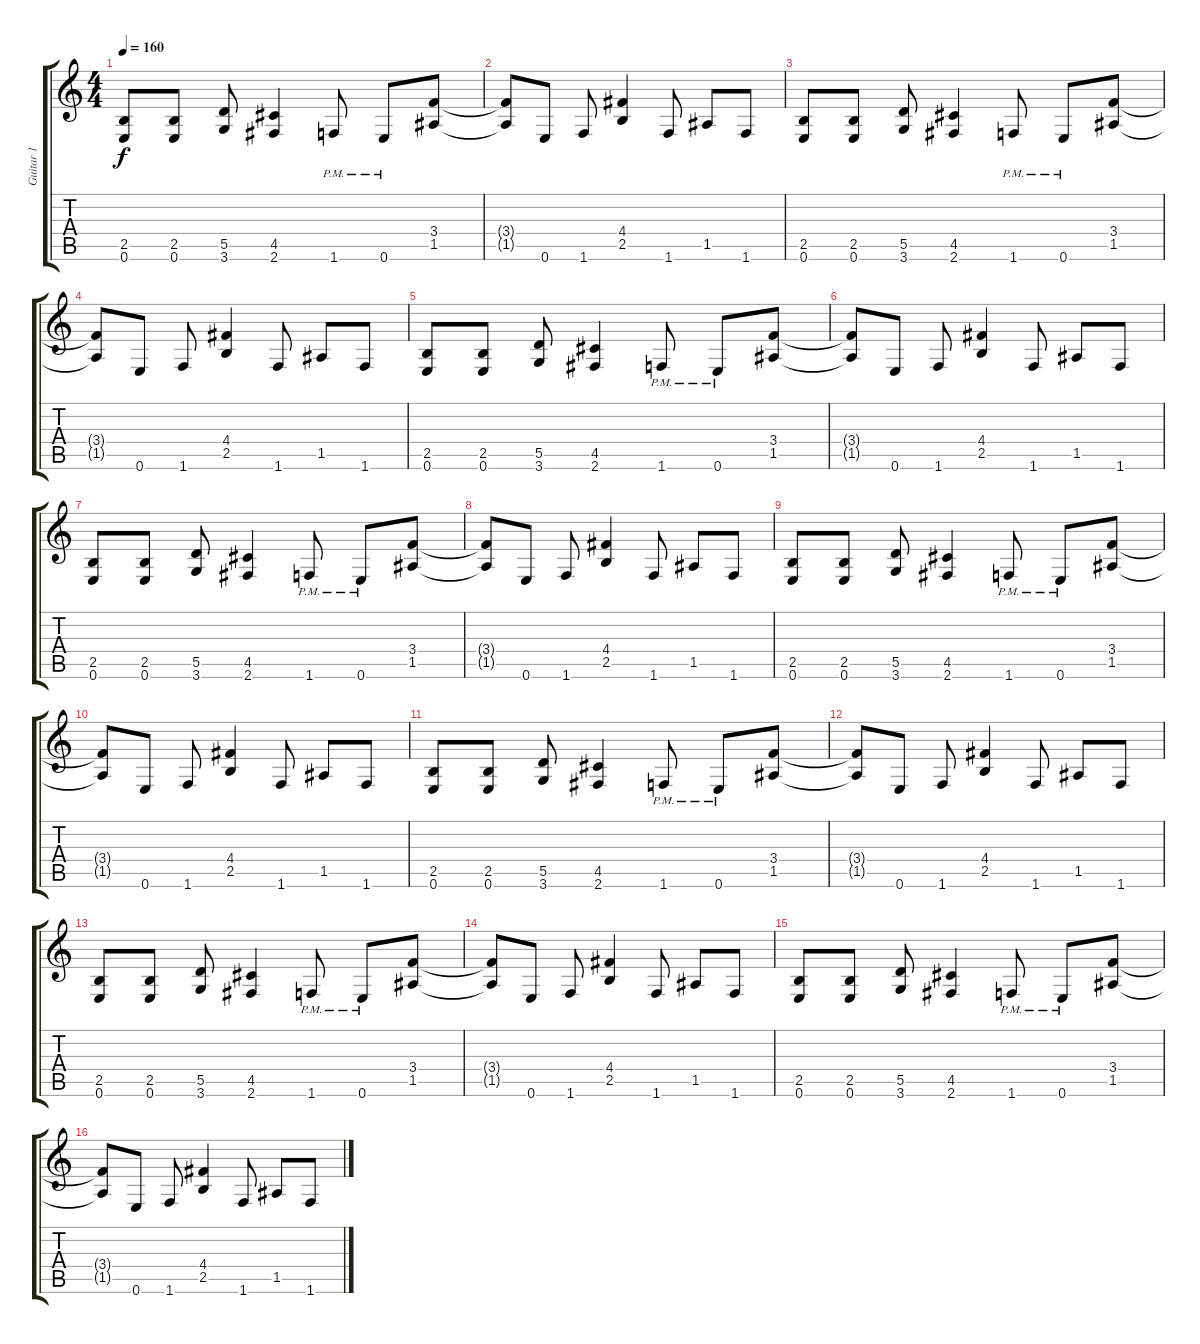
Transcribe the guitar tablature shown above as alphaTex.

\track ("Guitar 1" "Guitar 1") {instrument overdrivenguitar}
\staff {score tabs}
\tuning (E4 B3 G3 D3 A2 E2) {hide}
\ts (4 4)
\tempo 160
\clef g2
\ks c
(2.5 0.6).8{dy f} (2.5 0.6).8 (5.5 3.6).8 (4.5 2.6).4 1.6{pm}.8 0.6{pm}.8 (3.4 1.5).8 |
(3.4{t} 1.5{t}).8 0.6.8 1.6.8 (4.4 2.5).4 1.6.8 1.5.8 1.6.8 |
(2.5 0.6).8 (2.5 0.6).8 (5.5 3.6).8 (4.5 2.6).4 1.6{pm}.8 0.6{pm}.8 (3.4 1.5).8 |
(3.4{t} 1.5{t}).8 0.6.8 1.6.8 (4.4 2.5).4 1.6.8 1.5.8 1.6.8 |
(2.5 0.6).8 (2.5 0.6).8 (5.5 3.6).8 (4.5 2.6).4 1.6{pm}.8 0.6{pm}.8 (3.4 1.5).8 |
(3.4{t} 1.5{t}).8 0.6.8 1.6.8 (4.4 2.5).4 1.6.8 1.5.8 1.6.8 |
(2.5 0.6).8 (2.5 0.6).8 (5.5 3.6).8 (4.5 2.6).4 1.6{pm}.8 0.6{pm}.8 (3.4 1.5).8 |
(3.4{t} 1.5{t}).8 0.6.8 1.6.8 (4.4 2.5).4 1.6.8 1.5.8 1.6.8 |
(2.5 0.6).8 (2.5 0.6).8 (5.5 3.6).8 (4.5 2.6).4 1.6{pm}.8 0.6{pm}.8 (3.4 1.5).8 |
(3.4{t} 1.5{t}).8 0.6.8 1.6.8 (4.4 2.5).4 1.6.8 1.5.8 1.6.8 |
(2.5 0.6).8 (2.5 0.6).8 (5.5 3.6).8 (4.5 2.6).4 1.6{pm}.8 0.6{pm}.8 (3.4 1.5).8 |
(3.4{t} 1.5{t}).8 0.6.8 1.6.8 (4.4 2.5).4 1.6.8 1.5.8 1.6.8 |
(2.5 0.6).8 (2.5 0.6).8 (5.5 3.6).8 (4.5 2.6).4 1.6{pm}.8 0.6{pm}.8 (3.4 1.5).8 |
(3.4{t} 1.5{t}).8 0.6.8 1.6.8 (4.4 2.5).4 1.6.8 1.5.8 1.6.8 |
(2.5 0.6).8 (2.5 0.6).8 (5.5 3.6).8 (4.5 2.6).4 1.6{pm}.8 0.6{pm}.8 (3.4 1.5).8 |
(3.4{t} 1.5{t}).8 0.6.8 1.6.8 (4.4 2.5).4 1.6.8 1.5.8 1.6.8
